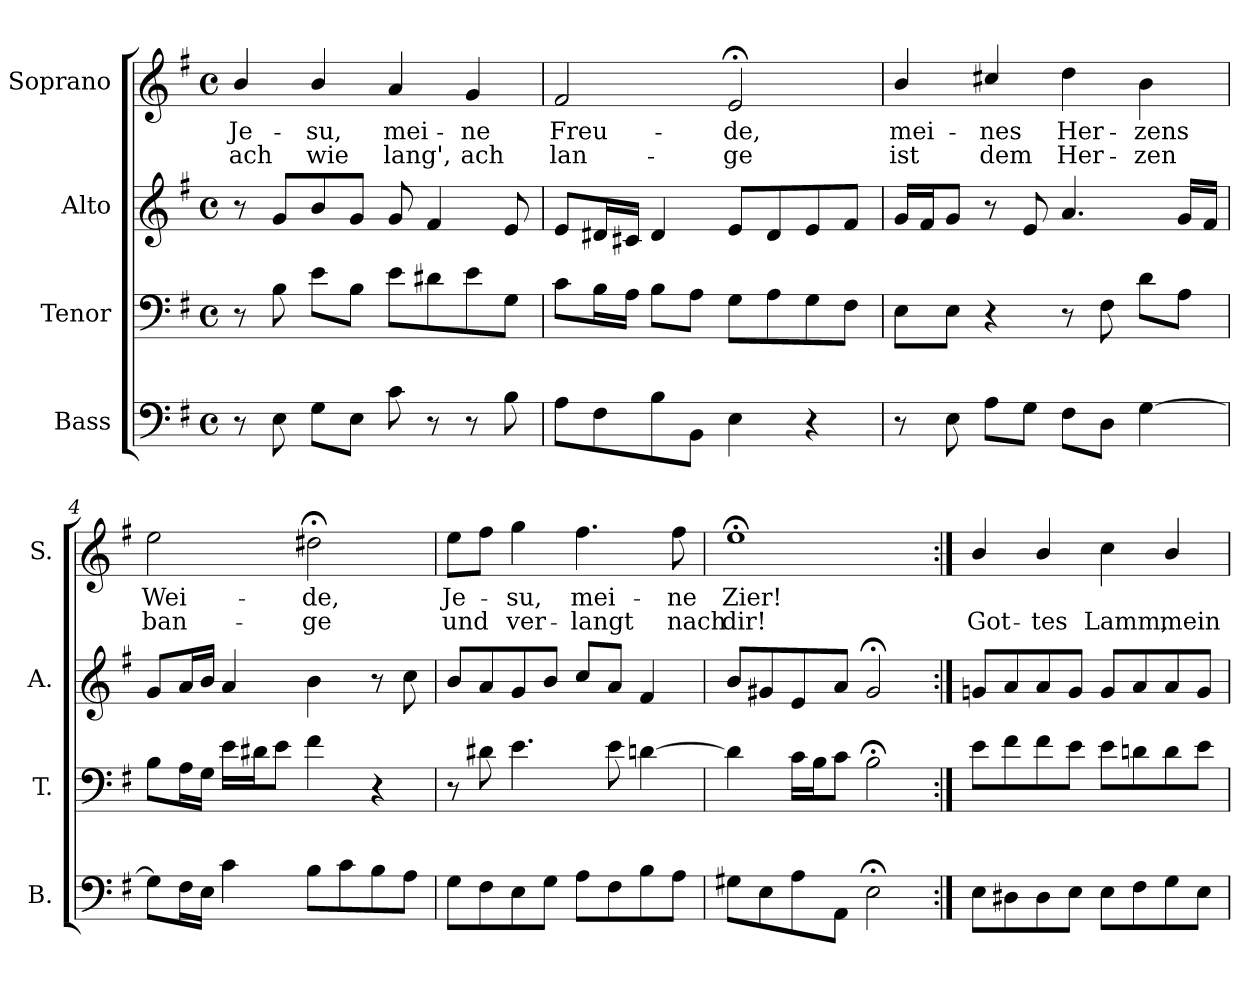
**kern	**kern	**kern	**kern	**text	**text
*part4	*part3	*part2	*part1	*part1	*part1
*staff4	*staff3	*staff2	*staff1	*staff1	*staff1
*I"Bass	*I"Tenor	*I"Alto	*I"Soprano	*	*
*I'B.	*I'T.	*I'A.	*I'S.	*	*
*clefF4	*clefF4	*clefG2	*clefG2	*	*
*k[f#]	*k[f#]	*k[f#]	*k[f#]	*	*
*G:	*G:	*G:	*e:	*	*
*M4/4	*M4/4	*M4/4	*M4/4	*	*
*met(c)	*met(c)	*met(c)	*met(c)	*	*
=1	=1	=1	=1	=1	=1
8r	8r	8r	4b/	Je-	ach
8E\	8B\	8g/L	.	.	.
8G\L	8e\L	8b/	4b/	-su,	wie
8E\J	8B\J	8g/J	.	.	.
8c\	8e\L	8g/	4a/	mei-	lang',
8r	8d#X\	4f#/	.	.	.
8r	8e\	.	4g/	-ne	ach
8B\	8G\J	8e/	.	.	.
=2	=2	=2	=2	=2	=2
8A\L	8c\L	8e/L	2f#/	Freu-	lan-
8F#\	16B\L	16d#X/L	.	.	.
.	16A\JJ	16c#X/JJ	.	.	.
8B\	8B\L	4d#/	.	.	.
8BB\J	8A\J	.	.	.	.
4E\	8G\L	8e/L	2e;</	-de,	-ge
.	8A\	8d#/	.	.	.
4r	8G\	8e/	.	.	.
.	8F#\J	8f#/J	.	.	.
=3	=3	=3	=3	=3	=3
8r	8E\L	16g/LL	4b/	mei-	ist
.	.	16f#/J	.	.	.
8E\	8E\J	8g/J	.	.	.
8A\L	4r	8r	4cc#X/	-nes	dem
8G\J	.	8e/	.	.	.
8F#\L	8r	4.a/	4dd\	Her-	Her-
8D\J	8F#\	.	.	.	.
[4G\	8d\L	.	4b\	-zens	-zen
.	8A\J	16g/LL	.	.	.
.	.	16f#/JJ	.	.	.
=4	=4	=4	=4	=4	=4
8G\L]	8B\L	8g/L	2ee\	Wei-	ban-
16F#\L	16A\L	16a/L	.	.	.
16E\JJ	16G\JJ	16b/JJ	.	.	.
4c\	16e\LL	4a/	.	.	.
.	16d#X\J	.	.	.	.
.	8e\J	.	.	.	.
8B\L	4f#\	4b\	2dd#X;<\	-de,	-ge
8c\	.	.	.	.	.
8B\	4r	8r	.	.	.
8A\J	.	8cc\	.	.	.
!!LO:LB:g=z
=5	=5	=5	=5	=5	=5
8G\L	8r	8b/L	8ee\L	Je-	und
8F#\	8d#X\	8a/	8ff#\J	.	.
8E\	4.e\	8g/	4gg\	-su,	ver-
8G\J	.	8b/J	.	.	.
8A\L	.	8cc/L	4.ff#\	mei-	-langt
8F#\	8e\	8a/J	.	.	.
8B\	[4dn\	4f#/	.	.	.
8A\J	.	.	8ff#\	-ne	nach
=6	=6	=6	=6	=6	=6
8G#X\L	4d\]	8b/L	1ee;<	Zier!	dir!
8E\	.	8g#X/	.	.	.
8A\	16c\LL	8e/	.	.	.
.	16B\J	.	.	.	.
8AA\J	8c\J	8a/J	.	.	.
2E;<\	2B;<\	2g#;</	.	.	.
=7:|!	=7:|!	=7:|!	=7:|!	=7:|!	=7:|!
8E\L	8e\L	8gn/L	4b/	.	Got-
8D#X\	8f#\	8a/	.	.	.
8D#\	8f#\	8a/	4b/	.	-tes
8E\J	8e\J	8g/J	.	.	.
8E\L	8e\L	8g/L	4cc\	.	Lamm,
8F#\	8dn\	8a/	.	.	.
8G\	8d\	8a/	4b/	.	mein
8E\J	8e\J	8g/J	.	.	.
=	=	=	=	=	=
*-	*-	*-	*-	*-	*-
